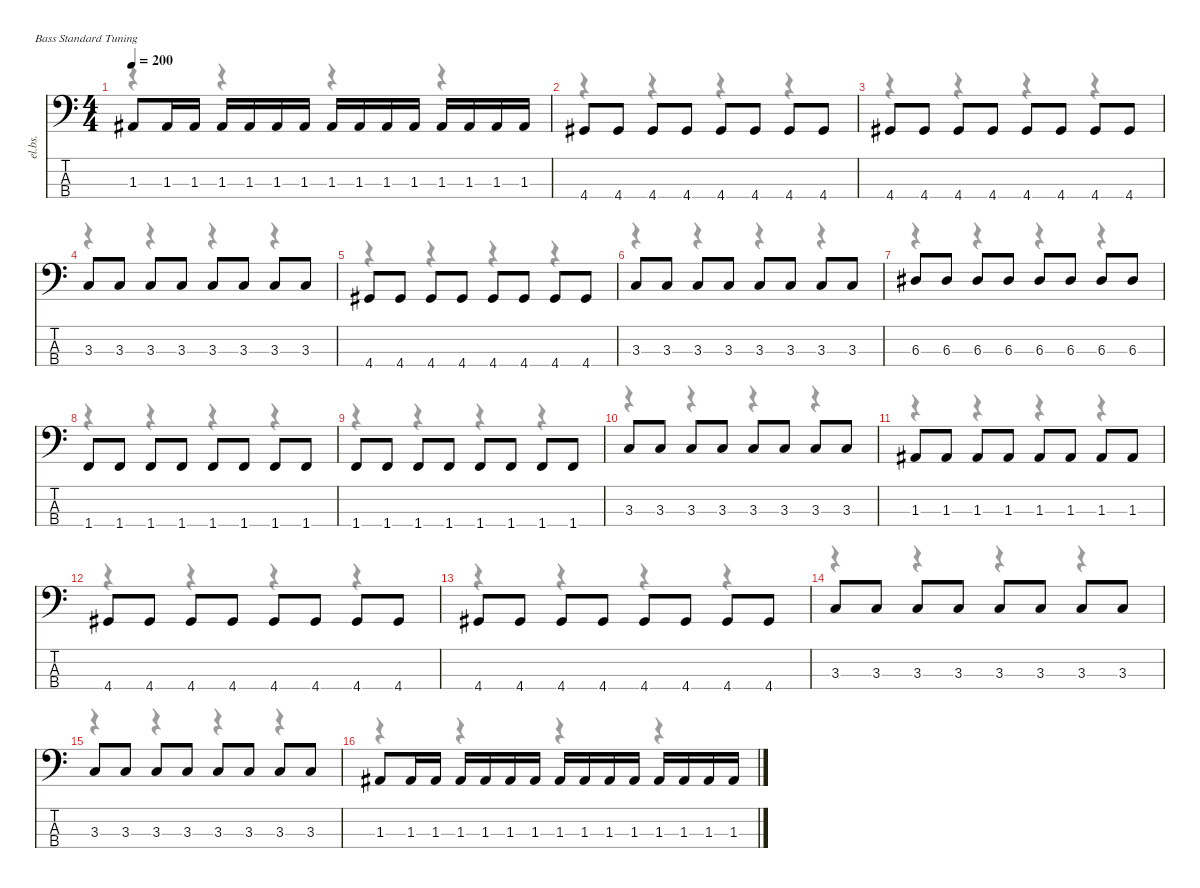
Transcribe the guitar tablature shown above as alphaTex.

\defaultSystemsLayout 4
\hideDynamics
\bracketExtendMode nobrackets
\otherSystemsTrackNameOrientation horizontal
\track ("Frï¿½dï¿½ric Leclercq (Bass)" "el.bs.") {instrument electricbassfinger}
\staff {score tabs}
\tuning (G2 D2 A1 E1)
\voice
\ts (4 4)
\tempo 200
\clef f4
\ks c
1.3{acc #}.8{dy f} 1.3{acc #}.16 1.3{acc #}.16 1.3{acc #}.16 1.3{acc #}.16 1.3{acc #}.16 1.3{acc #}.16 1.3{acc #}.16 1.3{acc #}.16 1.3{acc #}.16 1.3{acc #}.16 1.3{acc #}.16 1.3{acc #}.16 1.3{acc #}.16 1.3{acc #}.16 |
4.4{acc #}.8 4.4{acc #}.8 4.4{acc #}.8 4.4{acc #}.8 4.4{acc #}.8 4.4{acc #}.8 4.4{acc #}.8 4.4{acc #}.8 |
4.4{acc #}.8 4.4{acc #}.8 4.4{acc #}.8 4.4{acc #}.8 4.4{acc #}.8 4.4{acc #}.8 4.4{acc #}.8 4.4{acc #}.8 |
3.3.8 3.3.8 3.3.8 3.3.8 3.3.8 3.3.8 3.3.8 3.3.8 |
4.4{acc #}.8 4.4{acc #}.8 4.4{acc #}.8 4.4{acc #}.8 4.4{acc #}.8 4.4{acc #}.8 4.4{acc #}.8 4.4{acc #}.8 |
3.3.8 3.3.8 3.3.8 3.3.8 3.3.8 3.3.8 3.3.8 3.3.8 |
6.3{acc #}.8 6.3{acc #}.8 6.3{acc #}.8 6.3{acc #}.8 6.3{acc #}.8 6.3{acc #}.8 6.3{acc #}.8 6.3{acc #}.8 |
1.4.8 1.4.8 1.4.8 1.4.8 1.4.8 1.4.8 1.4.8 1.4.8 |
1.4.8 1.4.8 1.4.8 1.4.8 1.4.8 1.4.8 1.4.8 1.4.8 |
3.3.8 3.3.8 3.3.8 3.3.8 3.3.8 3.3.8 3.3.8 3.3.8 |
1.3{acc #}.8 1.3{acc #}.8 1.3{acc #}.8 1.3{acc #}.8 1.3{acc #}.8 1.3{acc #}.8 1.3{acc #}.8 1.3{acc #}.8 |
4.4{acc #}.8 4.4{acc #}.8 4.4{acc #}.8 4.4{acc #}.8 4.4{acc #}.8 4.4{acc #}.8 4.4{acc #}.8 4.4{acc #}.8 |
4.4{acc #}.8 4.4{acc #}.8 4.4{acc #}.8 4.4{acc #}.8 4.4{acc #}.8 4.4{acc #}.8 4.4{acc #}.8 4.4{acc #}.8 |
3.3.8 3.3.8 3.3.8 3.3.8 3.3.8 3.3.8 3.3.8 3.3.8 |
3.3.8 3.3.8 3.3.8 3.3.8 3.3.8 3.3.8 3.3.8 3.3.8 |
1.3{acc #}.8 1.3{acc #}.16 1.3{acc #}.16 1.3{acc #}.16 1.3{acc #}.16 1.3{acc #}.16 1.3{acc #}.16 1.3{acc #}.16 1.3{acc #}.16 1.3{acc #}.16 1.3{acc #}.16 1.3{acc #}.16 1.3{acc #}.16 1.3{acc #}.16 1.3{acc #}.16
\voice
\clef f4
\ottava regular
\simile none
\ks c
r.4{dy mf} r.4 r.4 r.4 |
r.4 r.4 r.4 r.4 |
r.4 r.4 r.4 r.4 |
r.4 r.4 r.4 r.4 |
r.4 r.4 r.4 r.4 |
r.4 r.4 r.4 r.4 |
r.4 r.4 r.4 r.4 |
r.4 r.4 r.4 r.4 |
r.4 r.4 r.4 r.4 |
r.4 r.4 r.4 r.4 |
r.4 r.4 r.4 r.4 |
r.4 r.4 r.4 r.4 |
r.4 r.4 r.4 r.4 |
r.4 r.4 r.4 r.4 |
r.4 r.4 r.4 r.4 |
r.4 r.4 r.4 r.4
